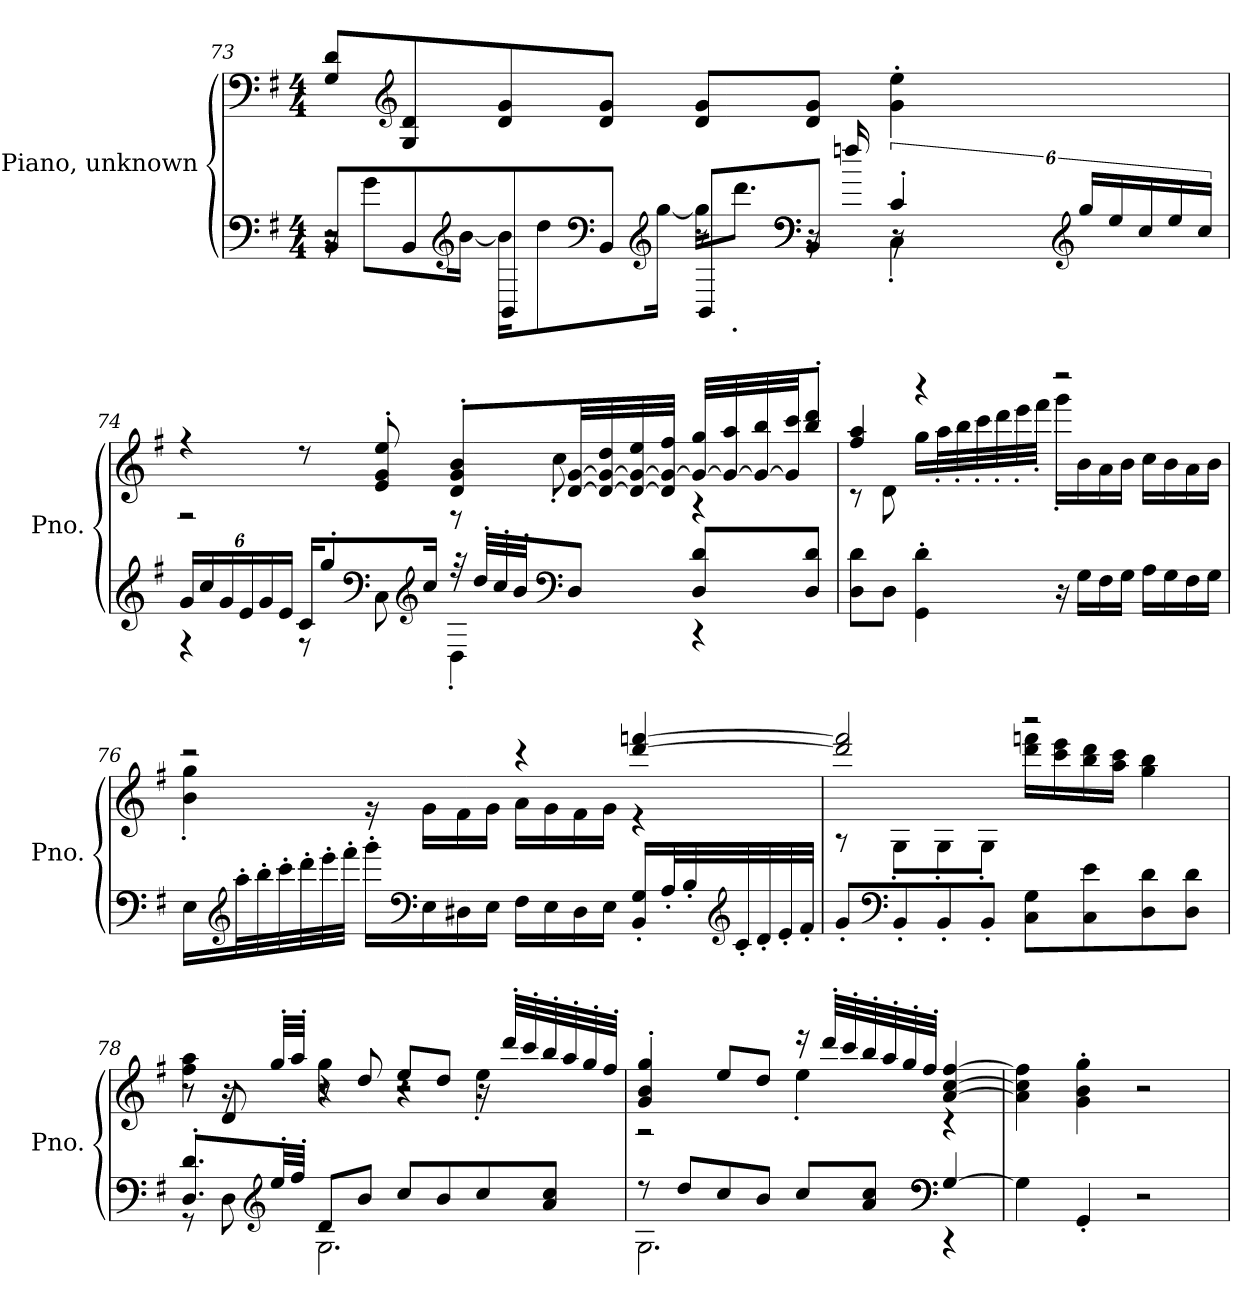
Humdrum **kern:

**kern	**kern
*part1	*part1
*staff2	*staff1
*I"Piano, unknown	*
*I'Pno.	*
!!LO:PB:g=z
*clefF4	*clefF4
*k[f#]	*k[f#]
*M4/4	*M4/4
=73	=73
*^	*
*	*^	*
2r	16r	8BB/L	8G/ 8d/L
.	8g\L	.	.
*	*	*	*clefG2
.	.	8BB/	8G/ 8d/
*clefG2	*	*	*
.	[16b\Jk	.	.
.	16b\KL]	8BB/	8d/ 8g/
.	8dd\	.	.
*clefF4	*	*	*
.	.	8BB/J	8d/ 8g/J
*clefG2	*	*	*
.	[16gg\Jk	.	.
8r	16gg\KL]	8BB/L	8d/ 8g/L
.	8.ddd'\J	.	.
*clefF4	*	*	*
16r	.	8BB/J	8d/ 8g/J
16ffn/	.	.	.
24r	4C'\	4c'/	4g\' 4ee\'
*clefG2	*	*	*
24gg/LL	.	.	.
24ee/	.	.	.
*Xbrackettup	*	*	*
24cc/	.	.	.
24ee/	.	.	.
24cc/JJ	.	.	.
*	*v	*v	*
!!LO:LB:g=z
=74	=74	=74
*	*	*^
24g/LL	4r	4r	2r
24cc/	.	.	.
24g/	.	.	.
24e/	.	.	.
24g/	.	.	.
24e/JJ	.	.	.
16c/KL	8r	8r	.
8gg'/	.	.	.
*clefF4	*	*	*
.	8C\	8e/' 8g/' 8ee/'	.
*clefG2	*	*	*
16cc/Jk	.	.	.
32r	4D'\	8d/' 8g/' 8b/'L	8r
32dd'/LLL	.	.	.
32cc'/	.	.	.
32b'/JJ	.	.	.
*clefF4	*	*	*
8D/J	.	[32d/ [32g/LL	8cc'\
.	.	32d/_ 32g/_ 32dd/	.
.	.	32d/_ 32g/_ 32ee/	.
.	.	32d/] 32g/_ 32ff#/JJJ	.
8D/ 8d/L	4r	32g/_ 32gg/LLL	4r
.	.	32g/_ 32aa/	.
.	.	32g/_ 32bb/	.
.	.	32g/] 32ccc/JJ	.
8D/ 8d/J	.	8bb/' 8ddd/'J	.
*v	*v	*	*
!!LO:LB:g=z	!!
=75	=75	=75
8D\ 8d\L	4ff#/ 4aa/	8r
8D\J	.	8d\
4GG\' 4d\'	4r	16gg\LL
.	.	32aa'\L
.	.	32bb'\
.	.	32ccc'\
.	.	32ddd'\
.	.	32eee'\
.	.	32fff#'\JJJ
16r	2r	16ggg'\LL
16G\LL	.	16b\
16F#\	.	16a\
16G\JJ	.	16b\JJ
16A\LL	.	16cc\LL
16G\	.	16b\
16F#\	.	16a\
16G\JJ	.	16b\JJ
!!LO:LB:g=z	!!
=76	=76	=76
16E\LL	2r	4b\' 4gg\'
*clefG2	*	*
32aa'\L	.	.
32bb'\	.	.
32ccc'\	.	.
32ddd'\	.	.
32eee'\	.	.
32fff#'\JJJ	.	.
16ggg'\LL	.	16r
*clefF4	*	*
16E\	.	16g\LL
16D#X\	.	16f#\
16E\JJ	.	16g\JJ
16F#\LL	4r	16a\LL
16E\	.	16g\
16D#\	.	16f#\
16E\JJ	.	16g\JJ
16BB/' 16G/'LL	[4ddd/ [4fffn/	4r
32A'/L	.	.
32B'/	.	.
*clefG2	*	*
32c'/	.	.
32d'/	.	.
32e'/	.	.
32f#'/JJJ	.	.
=77	=77	=77
8g'/L	2ddd/] 2fff/]	8r
*clefF4	*	*
8BB'/	.	8G'\L
8BB'/	.	8G'\
8BB'/J	.	8G'\J
8C\ 8G\L	2r	16ddd\ 16fffn\LL
.	.	16ccc\ 16eee\
8C\ 8e\	.	16bb\ 16ddd\
.	.	16aa\ 16ccc\JJ
8D\ 8d\	.	4gg\ 4bb\
8D\ 8d\J	.	.
!!LO:LB:g=z
=78	=78	=78
*^	*	*^
8.D/' 8.d/'L	8r	8r	4ff#\ 4aa\	8r
.	8D\	16r	.	8d/
*clefG2	*	*	*	*
32ee'/LL	.	32gg'/LLL	.	.
32ff#'/JJJ	.	32aa'/JJJ	.	.
8d/L	2.G\	8r	4gg\	4r
8b/J	.	8dd/	.	.
8cc/L	.	8ee/L	4r	2r
8b/	.	8dd/J	.	.
8cc/	.	16r	4ee'\	.
.	.	32ddd'/LLL	.	.
.	.	32ccc'/	.	.
8a/ 8cc/J	.	32bb'/	.	.
.	.	32aa'/	.	.
.	.	32gg'/	.	.
.	.	32ff#'/JJJ	.	.
*	*	*	*v	*v
=79	=79	=79	=79
8r	2.G\	4g/' 4b/' 4gg/'	2r
8dd/L	.	.	.
8cc/	.	8ee/L	.
8b/J	.	8dd/J	.
8cc/L	.	16r	4ee'\
.	.	32ddd'/LLL	.
.	.	32ccc'/	.
8a/ 8cc/J	.	32bb'/	.
.	.	32aa'/	.
.	.	32gg'/	.
.	.	32ff#'/JJJ	.
*clefF4	*	*	*
[4G/	4r	[4a/ [4cc/ [4ff#/	4r
*v	*v	*	*
*	*v	*v
=80	=80
4G\]	4a\] 4cc\] 4ff#\]
4GG'/	4g\' 4b\' 4gg\'
2r	2r
=	=
*-	*-
